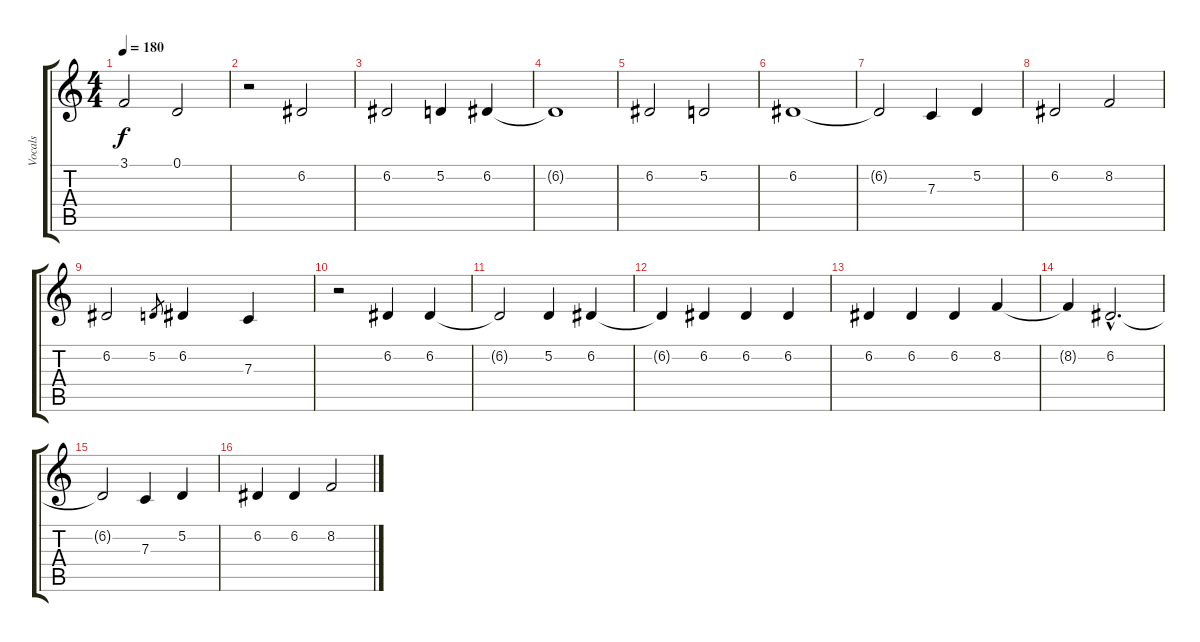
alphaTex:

\track ("Vocals" "Vocals") {instrument violin}
\staff {score tabs}
\tuning (D4 A3 F3 C3 G2 C2) {hide}
\ts (4 4)
\tempo 180
\clef g2
\ks c
3.1.2{dy f} 0.1.2 |
r.2 6.2.2 |
6.2.2 5.2.4 6.2.4 |
6.2{t}.1 |
6.2.2 5.2.2 |
6.2.1 |
6.2{t}.2 7.3.4 5.2.4 |
6.2.2 8.2.2 |
6.2.2 5.2.8{gr} 6.2.4 7.3.4 |
r.2 6.2.4 6.2.4 |
6.2{t}.2 5.2.4 6.2.4 |
6.2{t}.4 6.2.4 6.2.4 6.2.4 |
6.2.4 6.2.4 6.2.4 8.2.4 |
8.2{t}.4 6.2{hac}.2{d} |
6.2{t}.2 7.3.4 5.2.4 |
6.2.4 6.2.4 8.2.2
